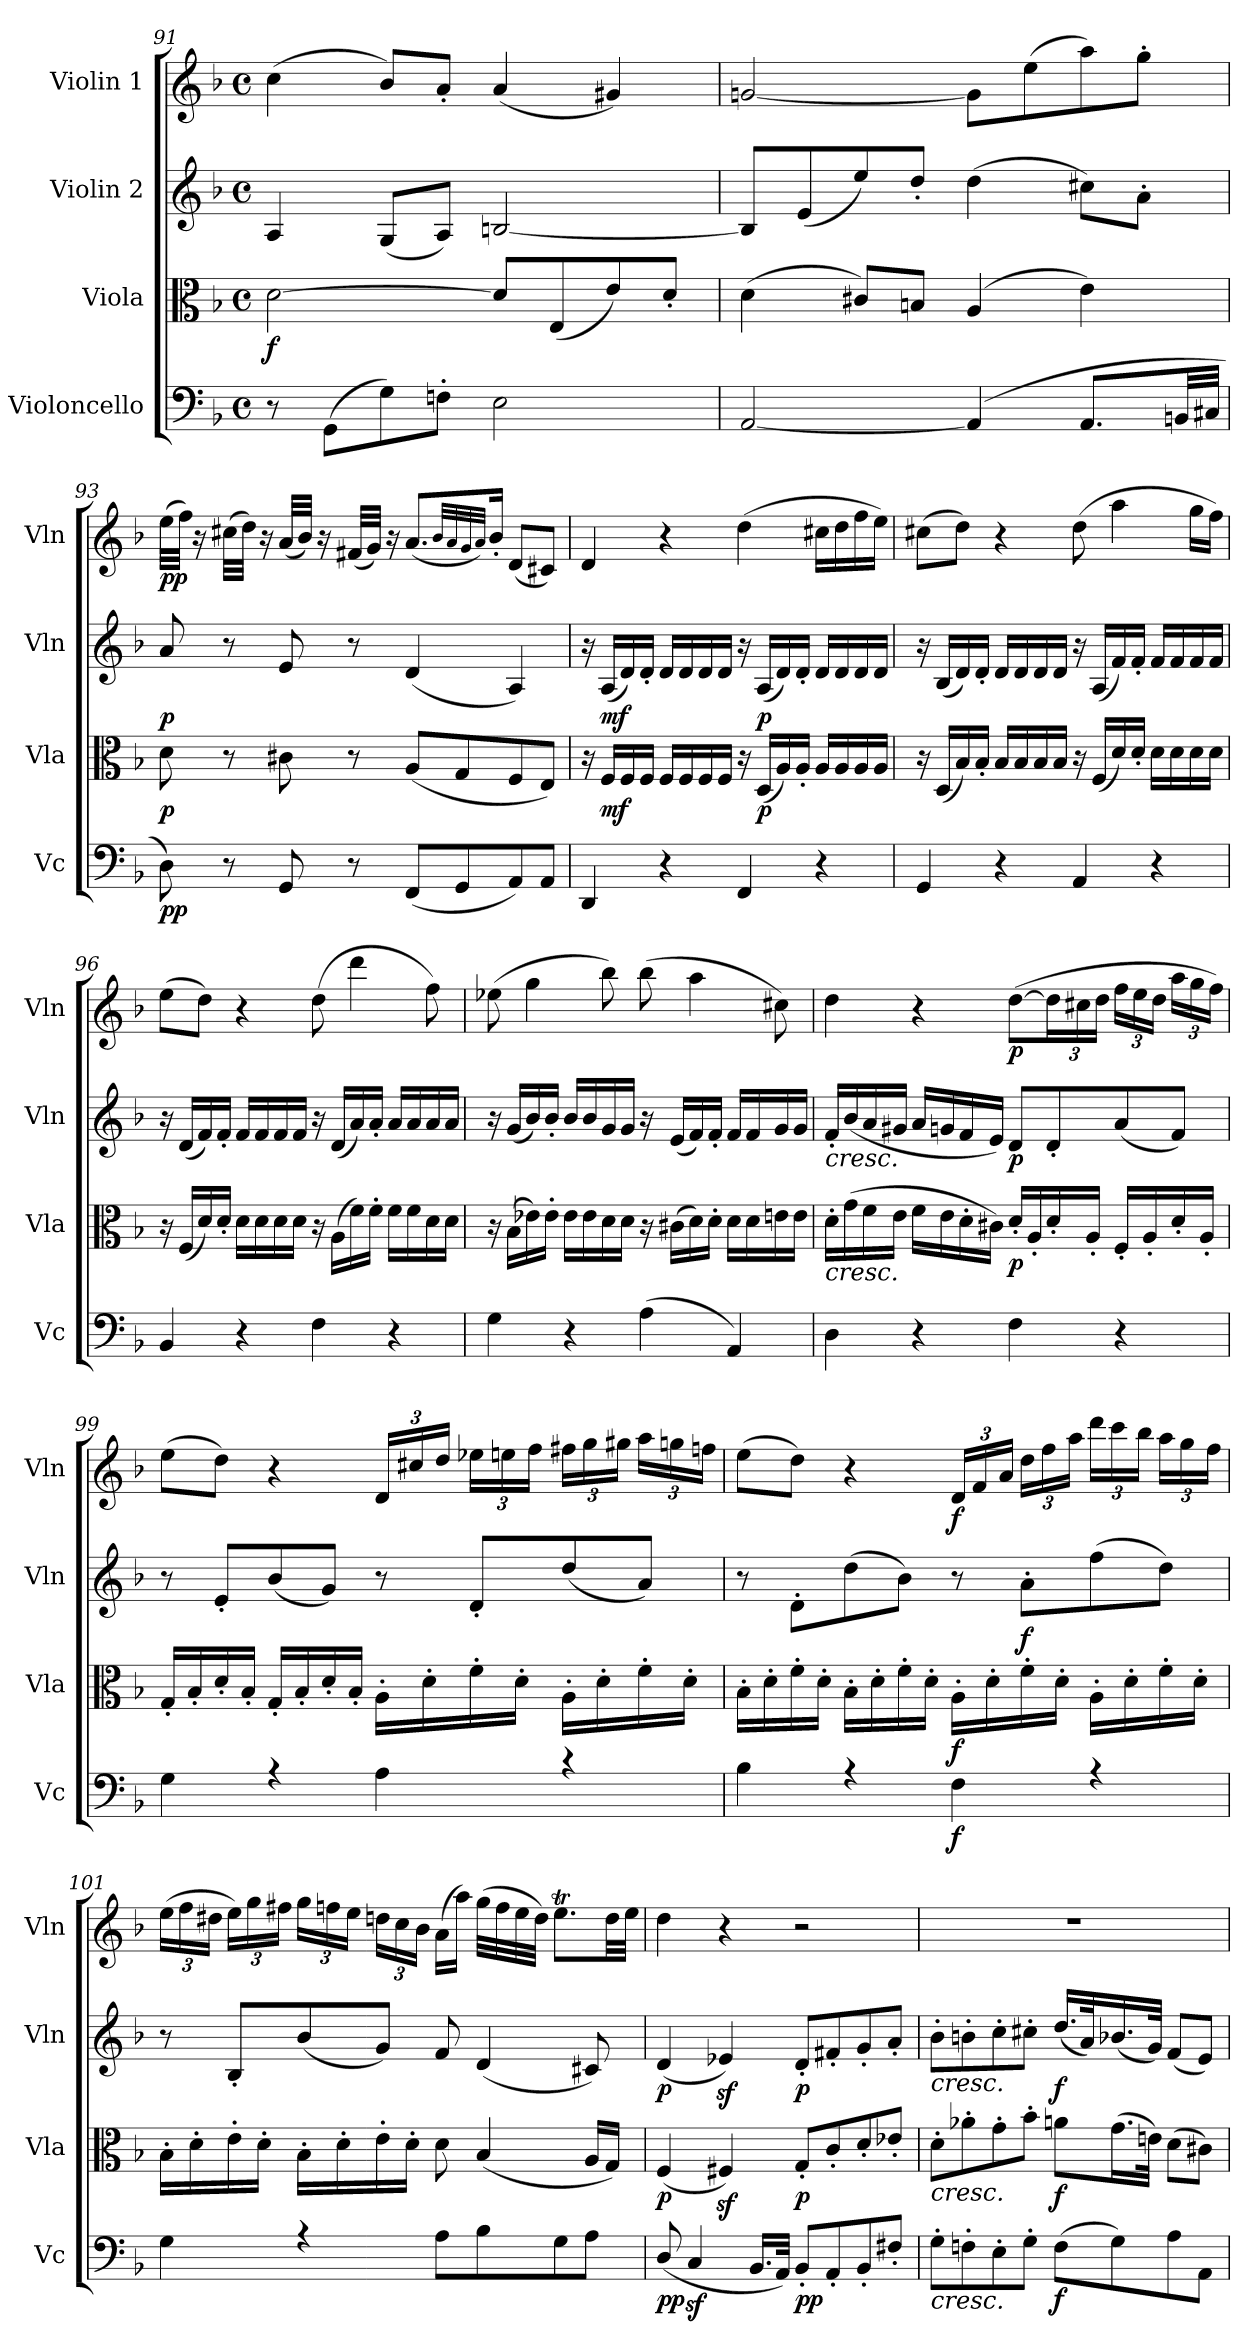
**kern	**dynam	**kern	**dynam	**kern	**dynam	**kern	**dynam
*part4	*part4	*part3	*part3	*part2	*part2	*part1	*part1
*staff4	*staff4	*staff3	*staff3	*staff2	*staff2	*staff1	*staff1
*I"Violoncello	*	*I"Viola	*	*I"Violin 2	*	*I"Violin 1	*
*I'Vc	*	*I'Vla	*	*I'Vln	*	*I'Vln	*
*clefF4	*	*clefC3	*	*clefG2	*	*clefG2	*
*k[b-]	*	*k[b-]	*	*k[b-]	*	*k[b-]	*
*M4/4	*	*M4/4	*	*M4/4	*	*M4/4	*
*met(c)	*	*met(c)	*	*met(c)	*	*met(c)	*
=91	=91	=91	=91	=91	=91	=91	=91
!	!	!	!LO:DY:b	!	!	!	!
8r	.	[>2d\	f	4A/	.	(>4cc\	.
(>8GG\L	.	.	.	.	.	.	.
8G\)	.	.	.	(<8G/L	.	8b-/L)	.
8Fn'>\J	.	.	.	8A/J)	.	8a'</J	.
2E\	.	8d/L]	.	[<2Bn/	.	(<4a/	.
.	.	(8E/	.	.	.	.	.
.	.	8e/)	.	.	.	4g#X/)	.
.	.	8d'/J	.	.	.	.	.
=92	=92	=92	=92	=92	=92	=92	=92
[<2AA/	.	(>4d\	.	8B/L]	.	[<2gn/	.
.	.	.	.	(<8e/	.	.	.
.	.	8c#X/L)	.	8ee/)	.	.	.
.	.	8Bn/J	.	8dd'</J	.	.	.
(<4AA/]	.	(>4A/	.	(>4dd\	.	8g\L]	.
.	.	.	.	.	.	(>8ee\	.
8.AA/L	.	4e\)	.	8cc#X\L)	.	8aa\)	.
.	.	.	.	8a'>\J	.	8gg'>\J	.
32BBn/LL	.	.	.	.	.	.	.
32C#X/JJJ	.	.	.	.	.	.	.
!!LO:LB:g=z
=93	=93	=93	=93	=93	=93	=93	=93
!	!LO:DY:b	!	!	!	!	!	!
!	!LO:DY:n=1:b	!	!LO:DY:b	!	!LO:DY:b	!	!LO:DY:b
!	!	!	!	!	!	!	!LO:DY:n=1:b
8D\)	p p	8d\	p	8a/	p	(>32ee\LLL	p p
.	.	.	.	.	.	32ff\JJJ)	.
.	.	.	.	.	.	16r	.
8r	.	8r	.	8r	.	(>32cc#X\LLL	.
.	.	.	.	.	.	32dd\JJJ)	.
.	.	.	.	.	.	16r	.
8GG/	.	8c#X\	.	8e/	.	(<32a/LLL	.
.	.	.	.	.	.	32b-/JJJ)	.
.	.	.	.	.	.	16r	.
8r	.	8r	.	8r	.	(<32f#X/LLL	.
.	.	.	.	.	.	32g/JJJ)	.
.	.	.	.	.	.	16r	.
(<8FF/L	.	(<8A/L	.	(<4d/	.	(<8.a/L	.
8GG/	.	8G/	.	.	.	.	.
.	.	.	.	.	.	32qb-/LLL	.
.	.	.	.	.	.	32qa/	.
.	.	.	.	.	.	32qg/	.
.	.	.	.	.	.	32qa/JJJ)	.
.	.	.	.	.	.	16b-'</Jk	.
8AA/)	.	8F/	.	4A/)	.	(<8d/L	.
8AA/J	.	8E/J)	.	.	.	8c#X/J)	.
=94	=94	=94	=94	=94	=94	=94	=94
4DD/	.	16r	.	16r	.	4d/	.
!	!	!	!LO:DY:b	!	!LO:DY:b	!	!
.	.	16F/LL	mf	(<16A/LL	mf	.	.
.	.	16F/	.	16d/)	.	.	.
.	.	16F/JJ	.	16d'</JJ	.	.	.
4r	.	16F/LL	.	16d/LL	.	4r	.
.	.	16F/	.	16d/	.	.	.
.	.	16F/	.	16d/	.	.	.
.	.	16F/JJ	.	16d/JJ	.	.	.
4FF/	.	16r	.	16r	.	(>4dd\	.
!	!	!	!LO:DY:b	!	!LO:DY:b	!	!
.	.	(16D/LL	p	(<16A/LL	p	.	.
.	.	16A/)	.	16d/)	.	.	.
.	.	16A'/JJ	.	16d'</JJ	.	.	.
4r	.	16A/LL	.	16d/LL	.	16cc#X\LL	.
.	.	16A/	.	16d/	.	16dd\	.
.	.	16A/	.	16d/	.	16ff\	.
.	.	16A/JJ	.	16d/JJ	.	16ee\JJ)	.
!!LO:LB:g=z
=95	=95	=95	=95	=95	=95	=95	=95
4GG/	.	16r	.	16r	.	(>8cc#X\L	.
.	.	(16D/LL	.	(<16B-/LL	.	.	.
.	.	16B-/)	.	16d/)	.	8dd\J)	.
.	.	16B-'/JJ	.	16d'</JJ	.	.	.
4r	.	16B-/LL	.	16d/LL	.	4r	.
.	.	16B-/	.	16d/	.	.	.
.	.	16B-/	.	16d/	.	.	.
.	.	16B-/JJ	.	16d/JJ	.	.	.
4AA/	.	16r	.	16r	.	(>8dd\	.
.	.	(16F/LL	.	(<16A/LL	.	.	.
.	.	16d/)	.	16f/)	.	4aa\	.
.	.	16d'/JJ	.	16f'</JJ	.	.	.
4r	.	16d\LL	.	16f/LL	.	.	.
.	.	16d\	.	16f/	.	.	.
.	.	16d\	.	16f/	.	16gg\LL	.
.	.	16d\JJ	.	16f/JJ	.	16ff\JJ)	.
=96	=96	=96	=96	=96	=96	=96	=96
4BB-/	.	16r	.	16r	.	(>8ee\L	.
.	.	(16F/LL	.	(<16d/LL	.	.	.
.	.	16d/)	.	16f/)	.	8dd\J)	.
.	.	16d'/JJ	.	16f'</JJ	.	.	.
4r	.	16d\LL	.	16f/LL	.	4r	.
.	.	16d\	.	16f/	.	.	.
.	.	16d\	.	16f/	.	.	.
.	.	16d\JJ	.	16f/JJ	.	.	.
4F\	.	16r	.	16r	.	(>8dd\	.
.	.	(16A\LL	.	(<16d/LL	.	.	.
.	.	16f\)	.	16a/)	.	4ddd\	.
.	.	16f'\JJ	.	16a'</JJ	.	.	.
4r	.	16f\LL	.	16a/LL	.	.	.
.	.	16f\	.	16a/	.	.	.
.	.	16d\	.	16a/	.	8ff\)	.
.	.	16d\JJ	.	16a/JJ	.	.	.
=97	=97	=97	=97	=97	=97	=97	=97
4G\	.	16r	.	16r	.	(>8ee-X\	.
.	.	(16B-\LL	.	(<16g/LL	.	.	.
.	.	16e-X\)	.	16b-/)	.	4gg\	.
.	.	16e-'\JJ	.	16b-'</JJ	.	.	.
4r	.	16e-\LL	.	16b-/LL	.	.	.
.	.	16e-\	.	16b-/	.	.	.
.	.	16d\	.	16g/	.	8bb-\)	.
.	.	16d\JJ	.	16g/JJ	.	.	.
(>4A\	.	16r	.	16r	.	(>8bb-\	.
.	.	(16c#X\LL	.	(<16e/LL	.	.	.
.	.	16d\)	.	16f/)	.	4aa\	.
.	.	16d'\JJ	.	16f'</JJ	.	.	.
4AA/)	.	16d\LL	.	16f/LL	.	.	.
.	.	16d\	.	16f/	.	.	.
.	.	16en\	.	16g/	.	8cc#X\)	.
.	.	16e\JJ	.	16g/JJ	.	.	.
!!LO:LB:g=z
=98	=98	=98	=98	=98	=98	=98	=98
!	!	!	!	!LO:TX:b:i:t=cresc.	!	!	!
!	!	!LO:TX:b:i:t=cresc.	!	!	!	!	!
4D\	.	16d'\LL	.	16f'</LL	.	4dd\	.
.	.	(16g\	.	(<16b-/	.	.	.
.	.	16f\	.	16a/	.	.	.
.	.	16e\JJ	.	16g#X/JJ	.	.	.
4r	.	16f\LL	.	16a/LL	.	4r	.
.	.	16e\	.	16gn/	.	.	.
.	.	16d'\	.	16f/	.	.	.
.	.	16c#X\JJ)	.	16e/JJ)	.	.	.
!	!	!	!LO:DY:b	!	!LO:DY:b	!	!LO:DY:b
4F\	.	16d'/LL	p	8d/L	p	(>[>8dd\L	p
.	.	16A'/	.	.	.	.	.
*	*	*	*	*	*	*Xbrackettup	*
.	.	16d'/	.	8d'</	.	24dd\L]	.
.	.	.	.	.	.	24cc#X\	.
.	.	16A'/JJ	.	.	.	.	.
.	.	.	.	.	.	24dd\JJ	.
4r	.	16F'/LL	.	(<8a/	.	24ff\LL	.
.	.	.	.	.	.	24ee\	.
.	.	16A'/	.	.	.	.	.
.	.	.	.	.	.	24dd\JJ	.
.	.	16d'/	.	8f/J)	.	24aa\LL	.
.	.	.	.	.	.	24gg\	.
.	.	16A'/JJ	.	.	.	.	.
.	.	.	.	.	.	24ff\JJ)	.
!!LO:PB:g=z
=99	=99	=99	=99	=99	=99	=99	=99
*^	*	*	*	*	*	*	*
4G\	1ryy	.	16G'/LL	.	8r	.	(8ee\L	.
.	.	.	16B-'/	.	.	.	.	.
.	.	.	16d'/	.	8e'</L	.	8dd\J)	.
.	.	.	16B-'/JJ	.	.	.	.	.
4r	.	.	16G'/LL	.	(<8b-/	.	4r	.
.	.	.	16B-'/	.	.	.	.	.
.	.	.	16d'/	.	8g/J)	.	.	.
.	.	.	16B-'/JJ	.	.	.	.	.
4A\	.	.	16A'\LL	.	8r	.	24d/LL	.
.	.	.	.	.	.	.	24cc#X/	.
.	.	.	16d'\	.	.	.	.	.
.	.	.	.	.	.	.	24dd/JJ	.
.	.	.	16f'\	.	8d'</L	.	24ee-X\LL	.
.	.	.	.	.	.	.	24een\	.
.	.	.	16d'\JJ	.	.	.	.	.
.	.	.	.	.	.	.	24ff\JJ	.
4r	.	.	16A'\LL	.	(<8dd/	.	24ff#X\LL	.
.	.	.	.	.	.	.	24gg\	.
.	.	.	16d'\	.	.	.	.	.
.	.	.	.	.	.	.	24gg#X\JJ	.
.	.	.	16f'\	.	8a/J)	.	24aa\LL	.
.	.	.	.	.	.	.	24ggn\	.
.	.	.	16d'\JJ	.	.	.	.	.
.	.	.	.	.	.	.	24ffn\JJ	.
=100	=100	=100	=100	=100	=100	=100	=100	=100
4B-\	1ryy	.	16B-'\LL	.	8r	.	(>8ee\L	.
.	.	.	16d'\	.	.	.	.	.
.	.	.	16f'\	.	8d'\L	.	8dd\J)	.
.	.	.	16d'\JJ	.	.	.	.	.
4r	.	.	16B-'\LL	.	(>8dd\	.	4r	.
.	.	.	16d'\	.	.	.	.	.
.	.	.	16f'\	.	8b-\J)	.	.	.
.	.	.	16d'\JJ	.	.	.	.	.
!	!	!LO:DY:b	!	!LO:DY:b	!	!	!	!LO:DY:b
4F\	.	f	16A'\LL	f	8r	.	24d/LL	f
.	.	.	.	.	.	.	24f/	.
.	.	.	16d'\	.	.	.	.	.
.	.	.	.	.	.	.	24a/JJ	.
!	!	!	!	!LO:DY:a	!	!	!	!
.	.	.	16f'\	f	8a'\L	.	24dd\LL	.
.	.	.	.	.	.	.	24ff\	.
.	.	.	16d'\JJ	.	.	.	.	.
.	.	.	.	.	.	.	24aa\JJ	.
4r	.	.	16A'\LL	.	(>8ff\	.	24ddd\LL	.
.	.	.	.	.	.	.	24ccc\	.
.	.	.	16d'\	.	.	.	.	.
.	.	.	.	.	.	.	24bb-\JJ	.
.	.	.	16f'\	.	8dd\J)	.	24aa\LL	.
.	.	.	.	.	.	.	24gg\	.
.	.	.	16d'\JJ	.	.	.	.	.
.	.	.	.	.	.	.	24ff\JJ	.
!!LO:LB:g=z
=101	=101	=101	=101	=101	=101	=101	=101	=101
4G\	1ryy	.	16B-'\LL	.	8r	.	(>24ee\LL	.
.	.	.	.	.	.	.	24ff\	.
.	.	.	16d'\	.	.	.	.	.
.	.	.	.	.	.	.	24dd#X\JJ	.
.	.	.	16e'\	.	8B-'</L	.	24ee\LL)	.
.	.	.	.	.	.	.	24gg\	.
.	.	.	16d'\JJ	.	.	.	.	.
.	.	.	.	.	.	.	24ff#X\JJ	.
4r	.	.	16B-'\LL	.	(<8b-/	.	24gg\LL	.
.	.	.	.	.	.	.	24ffn\	.
.	.	.	16d'\	.	.	.	.	.
.	.	.	.	.	.	.	24ee\JJ	.
.	.	.	16e'\	.	8g/J)	.	24ddn\LL	.
.	.	.	.	.	.	.	24cc\	.
.	.	.	16d'\JJ	.	.	.	.	.
.	.	.	.	.	.	.	24b-\JJ	.
8A\L	.	.	8d\	.	8f/	.	(>16a\LL	.
.	.	.	.	.	.	.	16aa\JJ)	.
8B-\	.	.	(<4B-/	.	(<4d/	.	(>32gg\LLL	.
.	.	.	.	.	.	.	32ff\	.
.	.	.	.	.	.	.	32ee\	.
.	.	.	.	.	.	.	32dd\JJJ)	.
8G\	.	.	.	.	.	.	8.eet\L	.
8A\J	.	.	16A/LL	.	8c#X/)	.	.	.
.	.	.	16G/JJ)	.	.	.	32dd\LL	.
.	.	.	.	.	.	.	32ee\JJJ	.
*v	*v	*	*	*	*	*	*	*
!!LO:LB:g=z
=102	=102	=102	=102	=102	=102	=102	=102
!	!LO:DY:b	!	!	!	!	!	!
!	!LO:DY:n=1:b	!	!LO:DY:b	!	!LO:DY:b	!	!
(<8D/	p p	(4F/	p	(<4d/	p	4dd\	.
4Cz</	.	.	.	.	.	.	.
.	.	4F#Xz</)	.	4e-Xz</)	.	4r	.
16.BB-/LL	.	.	.	.	.	.	.
32AA/JJk)	.	.	.	.	.	.	.
!	!LO:DY:n=2:b	!	!	!	!	!	!
!	!LO:DY:n=3:b	!	!LO:DY:b	!	!LO:DY:b	!	!
8BB-'/L	p p	8G'/L	p	8d'</L	p	2r	.
8AA'</	.	8c'/	.	8f#X'</	.	.	.
8BB-'</	.	8d'/	.	8g'</	.	.	.
8F#X'</J	.	8e-X'/J	.	8a'</J	.	.	.
=103	=103	=103	=103	=103	=103	=103	=103
!	!	!	!	!LO:TX:b:i:t=cresc.	!	!	!
!	!	!LO:TX:b:i:t=cresc.	!	!	!	!	!
!LO:TX:b:i:t=cresc.	!	!	!	!	!	!	!
8G'>\L	.	8d'\L	.	8b-'>\L	.	1r	.
8Fn'>\	.	8a-X'\	.	8bn'>\	.	.	.
8E'>\	.	8g'\	.	8cc'>\	.	.	.
8G'>\J	.	8b-'\J	.	8cc#X'>\J	.	.	.
!	!LO:DY:b	!	!LO:DY:b	!	!LO:DY:b	!	!
(>8F\L	f	8an\L	f	(<16.dd/LL	f	.	.
.	.	.	.	32a/K)	.	.	.
8G\)	.	(>16.g\L	.	(<16.b-X/	.	.	.
.	.	32en\JJk)	.	32g/JJk)	.	.	.
8A\	.	(>8d\L	.	(<8f/L	.	.	.
8AA\J	.	8c#X\J)	.	8e/J)	.	.	.
=	=	=	=	=	=	=	=
*-	*-	*-	*-	*-	*-	*-	*-
